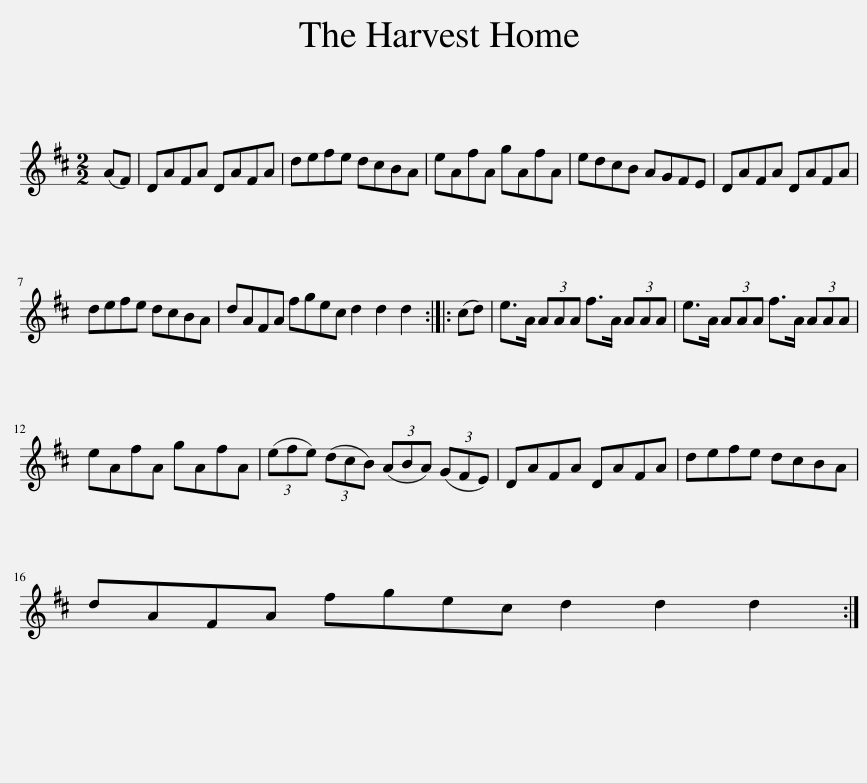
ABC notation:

X:1
L:1/8
M:2/2
I:linebreak $
K:D
V:1 treble
V:1
 (AF) | DAFA DAFA | defe dcBA | eAfA gAfA | edcB AGFE | %5
 DAFA DAFA |$ defe dcBA | dAFA fgec d2 d2 d2 :: (cd) | e>A (3AAA f>A (3AAA | %10
 e>A (3AAA f>A (3AAA |$ eAfA gAfA | (3(efe) (3(dcB) (3(ABA) (3(GFE) | DAFA DAFA | defe dcBA |$ %15
 dAFA fgec d2 d2 d2 :| %16
